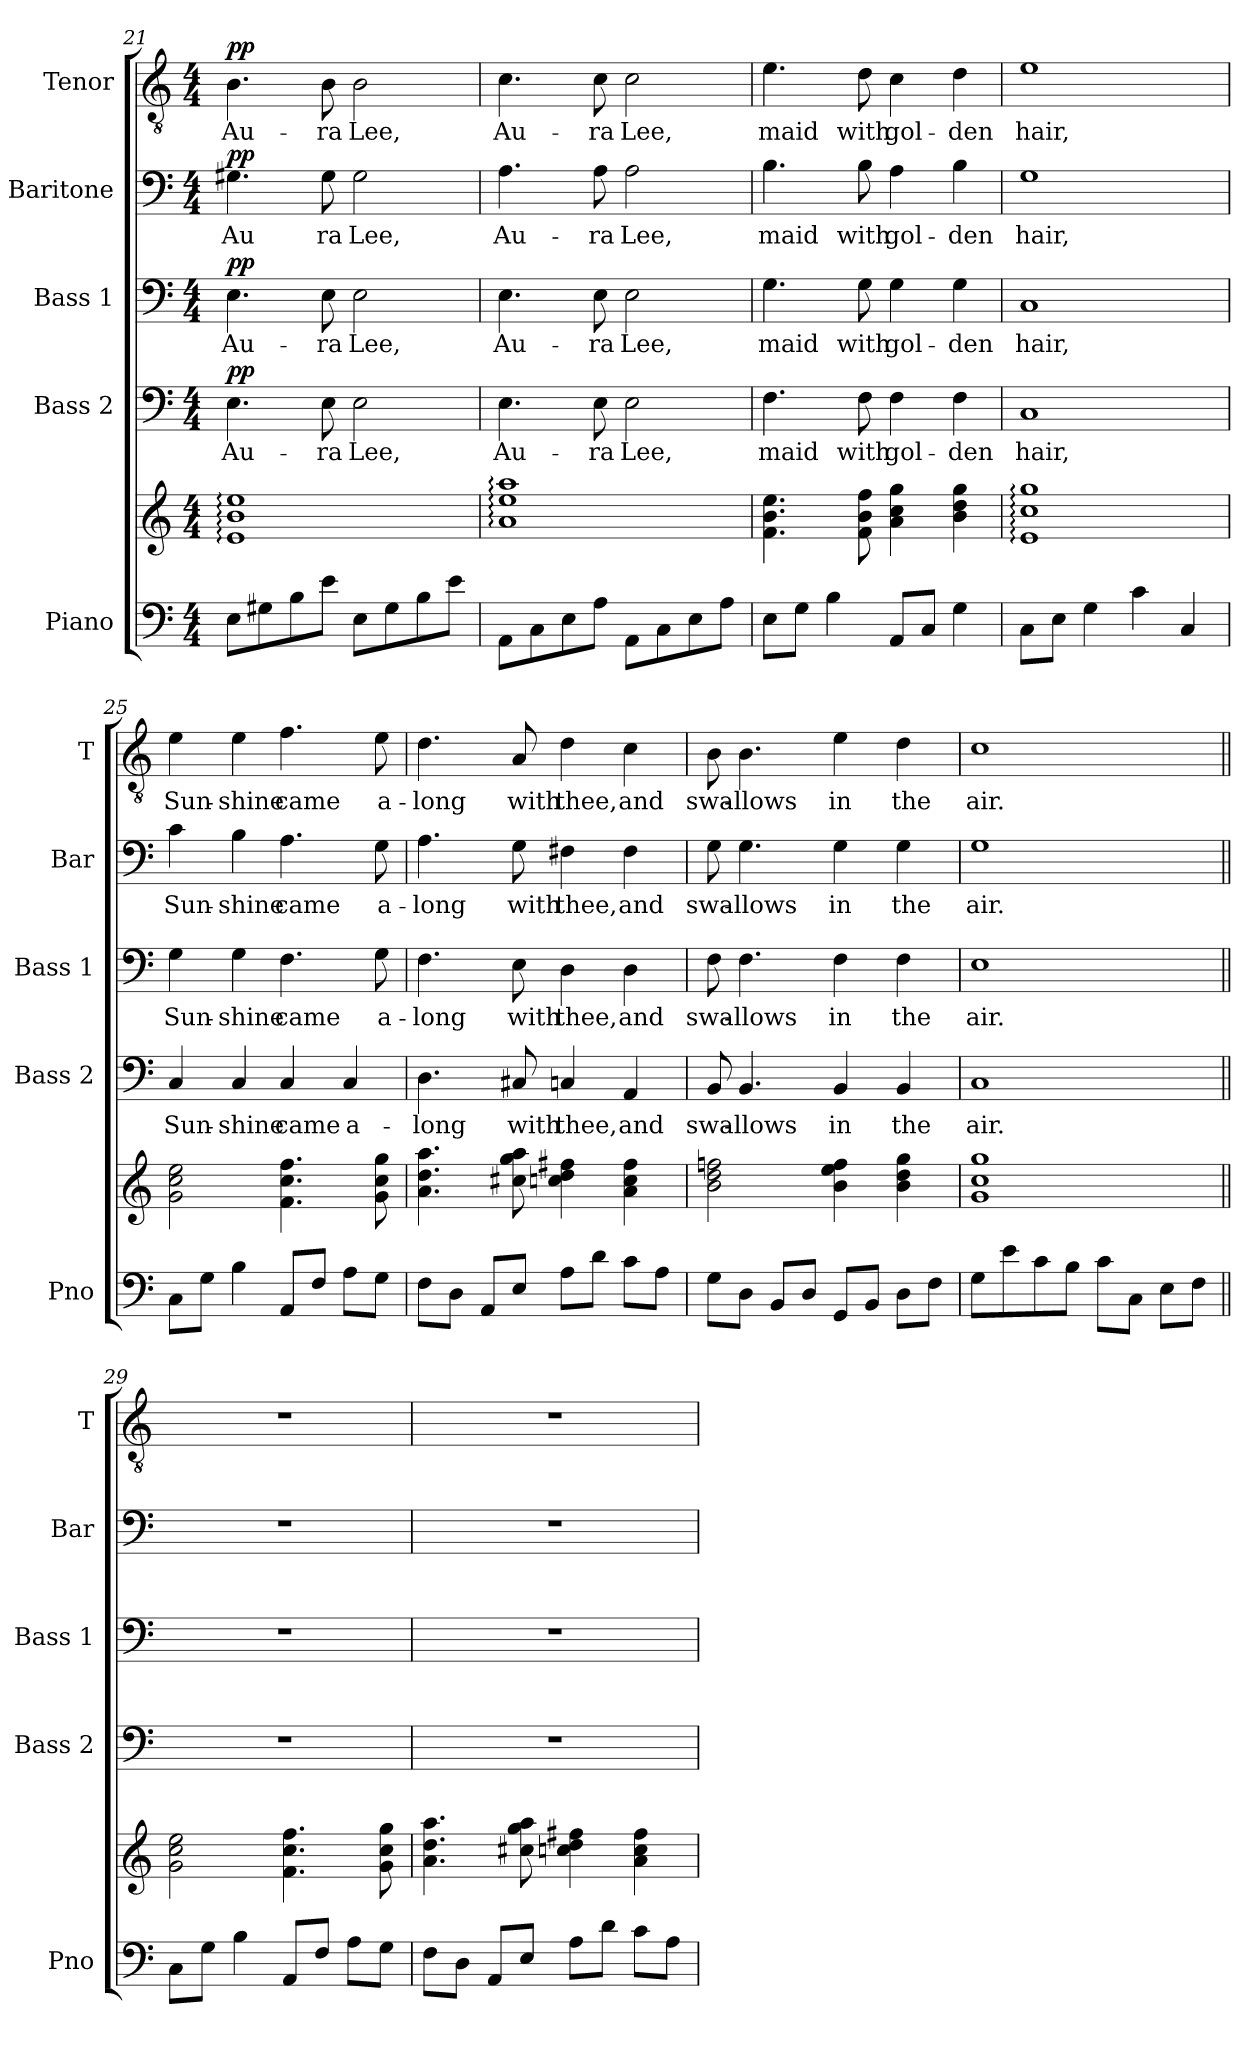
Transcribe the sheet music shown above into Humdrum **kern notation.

**kern	**kern	**kern	**text	**dynam	**kern	**text	**dynam	**kern	**text	**dynam	**kern	**text	**dynam
*part5	*part5	*part4	*part4	*part4	*part3	*part3	*part3	*part2	*part2	*part2	*part1	*part1	*part1
*staff6	*staff5	*staff4	*staff4	*staff4	*staff3	*staff3	*staff3	*staff2	*staff2	*staff2	*staff1	*staff1	*staff1
*I"Piano	*	*I"Bass 2	*	*	*I"Bass 1	*	*	*I"Baritone	*	*	*I"Tenor	*	*
*I'Pno	*	*I'Bass 2	*	*	*I'Bass 1	*	*	*I'Bar	*	*	*I'T	*	*
*clefF4	*clefG2	*clefF4	*	*	*clefF4	*	*	*clefF4	*	*	*clefGv2	*	*
*k[]	*k[]	*k[]	*	*	*k[]	*	*	*k[]	*	*	*k[]	*	*
*C:	*C:	*C:	*	*	*C:	*	*	*C:	*	*	*C:	*	*
*M4/4	*M4/4	*M4/4	*	*	*M4/4	*	*	*M4/4	*	*	*M4/4	*	*
=21	=21	=21	=21	=21	=21	=21	=21	=21	=21	=21	=21	=21	=21
!	!	!	!	!LO:DY:b	!	!	!LO:DY:b	!	!	!LO:DY:b	!	!	!LO:DY:b
8EL	1e: 1b: 1ee:	4.E	Au-	pp	4.E	Au-	pp	4.G#X	Au	pp	4.B	Au-	pp
8G#X	.	.	.	.	.	.	.	.	.	.	.	.	.
8B	.	.	.	.	.	.	.	.	.	.	.	.	.
8eJ	.	8E	-ra	.	8E	-ra	.	8G#	ra	.	8B	-ra	.
8EL	.	2E	Lee,	.	2E	Lee,	.	2G#	Lee,	.	2B	Lee,	.
8G#	.	.	.	.	.	.	.	.	.	.	.	.	.
8B	.	.	.	.	.	.	.	.	.	.	.	.	.
8eJ	.	.	.	.	.	.	.	.	.	.	.	.	.
=22	=22	=22	=22	=22	=22	=22	=22	=22	=22	=22	=22	=22	=22
8AAL	1a: 1ee: 1aa:	4.E	Au-	.	4.E	Au-	.	4.A	Au-	.	4.c	Au-	.
8C	.	.	.	.	.	.	.	.	.	.	.	.	.
8E	.	.	.	.	.	.	.	.	.	.	.	.	.
8AJ	.	8E	-ra	.	8E	-ra	.	8A	-ra	.	8c	-ra	.
8AAL	.	2E	Lee,	.	2E	Lee,	.	2A	Lee,	.	2c	Lee,	.
8C	.	.	.	.	.	.	.	.	.	.	.	.	.
8E	.	.	.	.	.	.	.	.	.	.	.	.	.
8AJ	.	.	.	.	.	.	.	.	.	.	.	.	.
=23	=23	=23	=23	=23	=23	=23	=23	=23	=23	=23	=23	=23	=23
8EL	4.f 4.b 4.ee	4.F	maid	.	4.G	maid	.	4.B	maid	.	4.e	maid	.
8GJ	.	.	.	.	.	.	.	.	.	.	.	.	.
4B	.	.	.	.	.	.	.	.	.	.	.	.	.
.	8f 8b 8ff	8F	with	.	8G	with	.	8B	with	.	8d	with	.
8AAL	4a 4cc 4gg	4F	gol-	.	4G	gol-	.	4A	gol-	.	4c	gol-	.
8CJ	.	.	.	.	.	.	.	.	.	.	.	.	.
4G	4b 4dd 4gg	4F	-den	.	4G	-den	.	4B	-den	.	4d	-den	.
=24	=24	=24	=24	=24	=24	=24	=24	=24	=24	=24	=24	=24	=24
8CL	1e: 1cc: 1gg:	1C	hair,	.	1C	hair,	.	1G	hair,	.	1e	hair,	.
8EJ	.	.	.	.	.	.	.	.	.	.	.	.	.
4G	.	.	.	.	.	.	.	.	.	.	.	.	.
4c	.	.	.	.	.	.	.	.	.	.	.	.	.
4C	.	.	.	.	.	.	.	.	.	.	.	.	.
=25	=25	=25	=25	=25	=25	=25	=25	=25	=25	=25	=25	=25	=25
8CL	2g 2cc 2ee	4C	Sun-	.	4G	Sun-	.	4c	Sun-	.	4e	Sun-	.
8GJ	.	.	.	.	.	.	.	.	.	.	.	.	.
4B	.	4C	-shine	.	4G	-shine	.	4B	-shine	.	4e	-shine	.
8AAL	4.f 4.cc 4.ff	4C	came	.	4.F	came	.	4.A	came	.	4.f	came	.
8FJ	.	.	.	.	.	.	.	.	.	.	.	.	.
8AL	.	4C	a-	.	.	.	.	.	.	.	.	.	.
8GJ	8g 8cc 8gg	.	.	.	8G	a-	.	8G	a-	.	8e	a-	.
=26	=26	=26	=26	=26	=26	=26	=26	=26	=26	=26	=26	=26	=26
8FL	4.a 4.dd 4.aa	4.D	-long	.	4.F	-long	.	4.A	-long	.	4.d	-long	.
8DJ	.	.	.	.	.	.	.	.	.	.	.	.	.
8AAL	.	.	.	.	.	.	.	.	.	.	.	.	.
8EJ	8cc#X 8gg 8aa	8C#X	with	.	8E	with	.	8G	with	.	8A	with	.
8AL	4ccn 4dd 4ff#X	4Cn	thee,	.	4D	thee,	.	4F#X	thee,	.	4d	thee,	.
8dJ	.	.	.	.	.	.	.	.	.	.	.	.	.
8cL	4a 4cc 4ff#	4AA	and	.	4D	and	.	4F#	and	.	4c	and	.
8AJ	.	.	.	.	.	.	.	.	.	.	.	.	.
=27	=27	=27	=27	=27	=27	=27	=27	=27	=27	=27	=27	=27	=27
8GL	2b 2dd 2ffn	8BB	swa-	.	8F	swa-	.	8G	swa-	.	8B	swa-	.
8DJ	.	4.BB	-llows	.	4.F	-llows	.	4.G	-llows	.	4.B	-llows	.
8BBL	.	.	.	.	.	.	.	.	.	.	.	.	.
8DJ	.	.	.	.	.	.	.	.	.	.	.	.	.
8GGL	4b 4ee 4ff	4BB	in	.	4F	in	.	4G	in	.	4e	in	.
8BBJ	.	.	.	.	.	.	.	.	.	.	.	.	.
8DL	4b 4dd 4gg	4BB	the	.	4F	the	.	4G	the	.	4d	the	.
8FJ	.	.	.	.	.	.	.	.	.	.	.	.	.
=28	=28	=28	=28	=28	=28	=28	=28	=28	=28	=28	=28	=28	=28
8GL	1g 1cc 1gg	1C	air.	.	1E	air.	.	1G	air.	.	1c	air.	.
8e	.	.	.	.	.	.	.	.	.	.	.	.	.
8c	.	.	.	.	.	.	.	.	.	.	.	.	.
8BJ	.	.	.	.	.	.	.	.	.	.	.	.	.
8cL	.	.	.	.	.	.	.	.	.	.	.	.	.
8CJ	.	.	.	.	.	.	.	.	.	.	.	.	.
8EL	.	.	.	.	.	.	.	.	.	.	.	.	.
8FJ	.	.	.	.	.	.	.	.	.	.	.	.	.
=29||	=29||	=29||	=29||	=29||	=29||	=29||	=29||	=29||	=29||	=29||	=29||	=29||	=29||
8CL	2g 2cc 2ee	1r	.	.	1r	.	.	1r	.	.	1r	.	.
8GJ	.	.	.	.	.	.	.	.	.	.	.	.	.
4B	.	.	.	.	.	.	.	.	.	.	.	.	.
8AAL	4.f 4.cc 4.ff	.	.	.	.	.	.	.	.	.	.	.	.
8FJ	.	.	.	.	.	.	.	.	.	.	.	.	.
8AL	.	.	.	.	.	.	.	.	.	.	.	.	.
8GJ	8g 8cc 8gg	.	.	.	.	.	.	.	.	.	.	.	.
=30	=30	=30	=30	=30	=30	=30	=30	=30	=30	=30	=30	=30	=30
8FL	4.a 4.dd 4.aa	1r	.	.	1r	.	.	1r	.	.	1r	.	.
8DJ	.	.	.	.	.	.	.	.	.	.	.	.	.
8AAL	.	.	.	.	.	.	.	.	.	.	.	.	.
8EJ	8cc#X 8gg 8aa	.	.	.	.	.	.	.	.	.	.	.	.
8AL	4ccn 4dd 4ff#X	.	.	.	.	.	.	.	.	.	.	.	.
8dJ	.	.	.	.	.	.	.	.	.	.	.	.	.
8cL	4a 4cc 4ff#	.	.	.	.	.	.	.	.	.	.	.	.
8AJ	.	.	.	.	.	.	.	.	.	.	.	.	.
=	=	=	=	=	=	=	=	=	=	=	=	=	=
*-	*-	*-	*-	*-	*-	*-	*-	*-	*-	*-	*-	*-	*-
